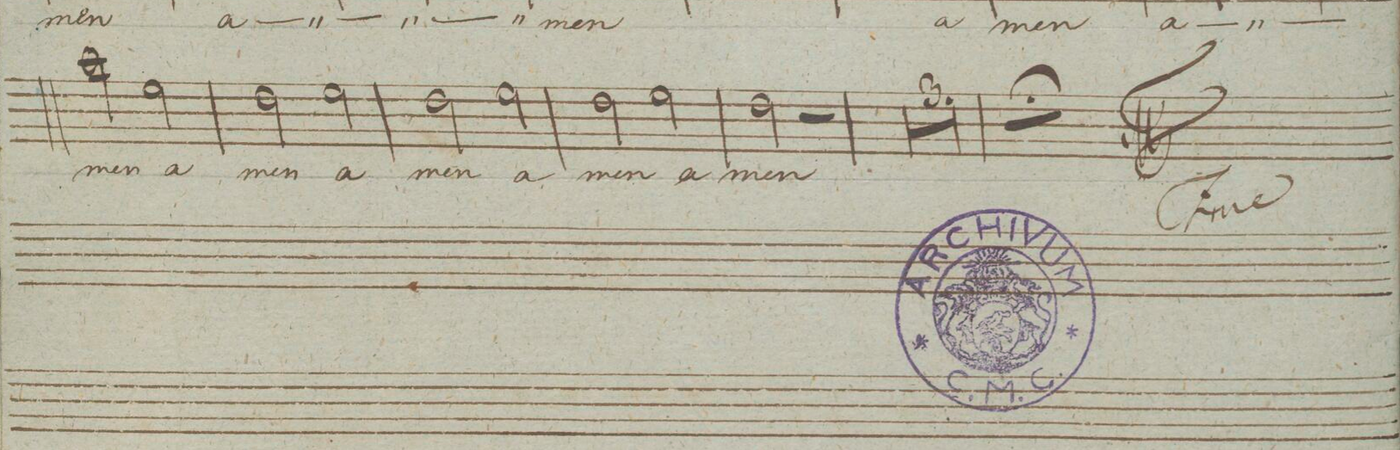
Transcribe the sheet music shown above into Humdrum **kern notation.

**kern	**text	**dynam
*I"Alto.	*	*
*clefC3	*	*
*k[]	*	*
*met(c|)	*	*
*M2/2	*	*
2dd\	-men	.
2f\	a-	.
=87	=87	=87
2e\	-men	.
2f\	a-	.
=88	=88	=88
2e\	-men	.
2f\	a-	.
=89	=89	=89
2e\	-men	.
2f\	a-	.
=90	=90	=90
2e\	-men	.
2r	.	.
=91	=91	=91
1r	.	.
=92	=92	=92
1r	.	.
=93	=93	=93
1r	.	.
=94	=94	=94
1r;	.	.
==	==	==
*-	*-	*-
